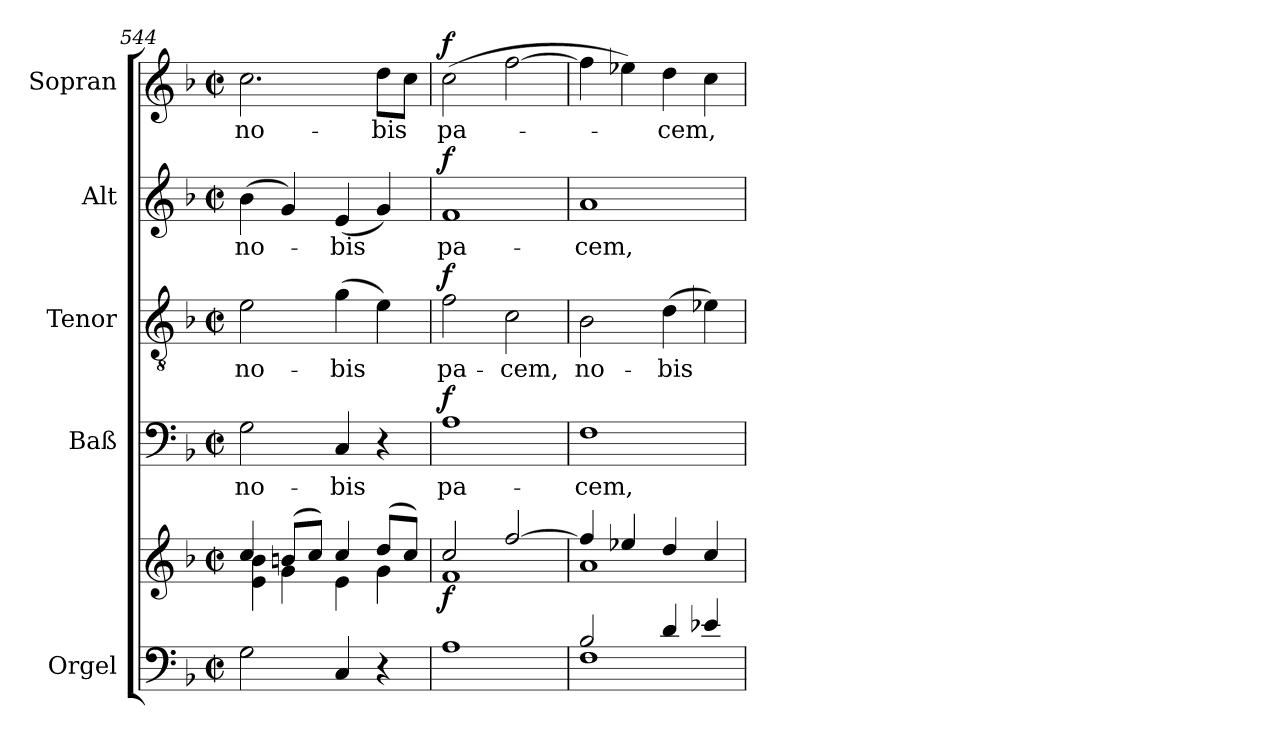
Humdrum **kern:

**kern	**kern	**dynam	**kern	**text	**dynam	**kern	**text	**dynam	**kern	**text	**dynam	**kern	**text	**dynam
*part5	*part5	*part5	*part4	*part4	*part4	*part3	*part3	*part3	*part2	*part2	*part2	*part1	*part1	*part1
*staff6	*staff5	*staff5/6	*staff4	*staff4	*staff4	*staff3	*staff3	*staff3	*staff2	*staff2	*staff2	*staff1	*staff1	*staff1
*I"Orgel	*	*	*I"Baß	*	*	*I"Tenor	*	*	*I"Alt	*	*	*I"Sopran	*	*
*I'Org.	*	*	*	*	*	*	*	*	*	*	*	*	*	*
*clefF4	*clefG2	*	*clefF4	*	*	*clefGv2	*	*	*clefG2	*	*	*clefG2	*	*
*k[b-]	*k[b-]	*	*k[b-]	*	*	*k[b-]	*	*	*k[b-]	*	*	*k[b-]	*	*
*F:	*F:	*	*F:	*	*	*F:	*	*	*F:	*	*	*F:	*	*
*M2/2	*M2/2	*	*M2/2	*	*	*M2/2	*	*	*M2/2	*	*	*M2/2	*	*
*met(c|)	*met(c|)	*	*met(c|)	*	*	*met(c|)	*	*	*met(c|)	*	*	*met(c|)	*	*
=544	=544	=544	=544	=544	=544	=544	=544	=544	=544	=544	=544	=544	=544	=544
*	*^	*	*	*	*	*	*	*	*	*	*	*	*	*
!	!	!	!	!	!LO:LY:b	!	!	!LO:LY:b	!	!	!LO:LY:b	!	!	!LO:LY:b	!
2G\	4cc/	4e\ 4b-\	.	2G\	no-	.	2e\	no-	.	(>4b-\	no-	.	2.cc\	no-	.
.	(>8bn/L	4g\	.	.	.	.	.	.	.	4g/)	.	.	.	.	.
.	8cc/J)	.	.	.	.	.	.	.	.	.	.	.	.	.	.
!	!	!	!	!	!LO:LY:b	!	!	!LO:LY:b	!	!	!LO:LY:b	!	!	!	!
4C/	4cc/	4e\	.	4C/	-bis	.	(>4g\	-bis	.	(<4e/	-bis	.	.	.	.
!	!	!	!	!	!	!	!	!	!	!	!	!	!	!LO:LY:b	!
4r	(>8dd/L	4g\	.	4r	.	.	4e\)	.	.	4g/)	.	.	8dd\L	-bis	.
.	8cc/J)	.	.	.	.	.	.	.	.	.	.	.	8cc\J	.	.
=545	=545	=545	=545	=545	=545	=545	=545	=545	=545	=545	=545	=545	=545	=545	=545
!	!	!	!LO:DY:b	!	!LO:LY:b	!LO:DY:a	!	!LO:LY:b	!LO:DY:a	!	!LO:LY:b	!LO:DY:a	!	!LO:LY:b	!LO:DY:a
1A	2cc/	1f	f	1A	pa-	f	2f\	pa-	f	1f	pa-	f	(>2cc\	pa-	f
!	!	!	!	!	!	!	!	!LO:LY:b	!	!	!	!	!	!	!
.	[>2ff/	.	.	.	.	.	2c\	-cem,	.	.	.	.	[2ff\	.	.
=546	=546	=546	=546	=546	=546	=546	=546	=546	=546	=546	=546	=546	=546	=546	=546
*^	*	*	*	*	*	*	*	*	*	*	*	*	*	*	*
!	!	!	!	!	!	!LO:LY:b	!	!	!LO:LY:b	!	!	!LO:LY:b	!	!	!	!
2B-/	1F	4ff/]	1a	.	1F	-cem,	.	2B-\	no-	.	1a	-cem,	.	4ff\]	.	.
.	.	4ee-X/	.	.	.	.	.	.	.	.	.	.	.	4ee-X\)	.	.
!	!	!	!	!	!	!	!	!	!LO:LY:b	!	!	!	!	!	!LO:LY:b	!
4d/	.	4dd/	.	.	.	.	.	(>4d\	-bis	.	.	.	.	4dd\	-cem,	.
4e-X/	.	4cc/	.	.	.	.	.	4e-X\)	.	.	.	.	.	4cc\	.	.
*v	*v	*	*	*	*	*	*	*	*	*	*	*	*	*	*	*
*	*v	*v	*	*	*	*	*	*	*	*	*	*	*	*	*
=	=	=	=	=	=	=	=	=	=	=	=	=	=	=
*-	*-	*-	*-	*-	*-	*-	*-	*-	*-	*-	*-	*-	*-	*-
